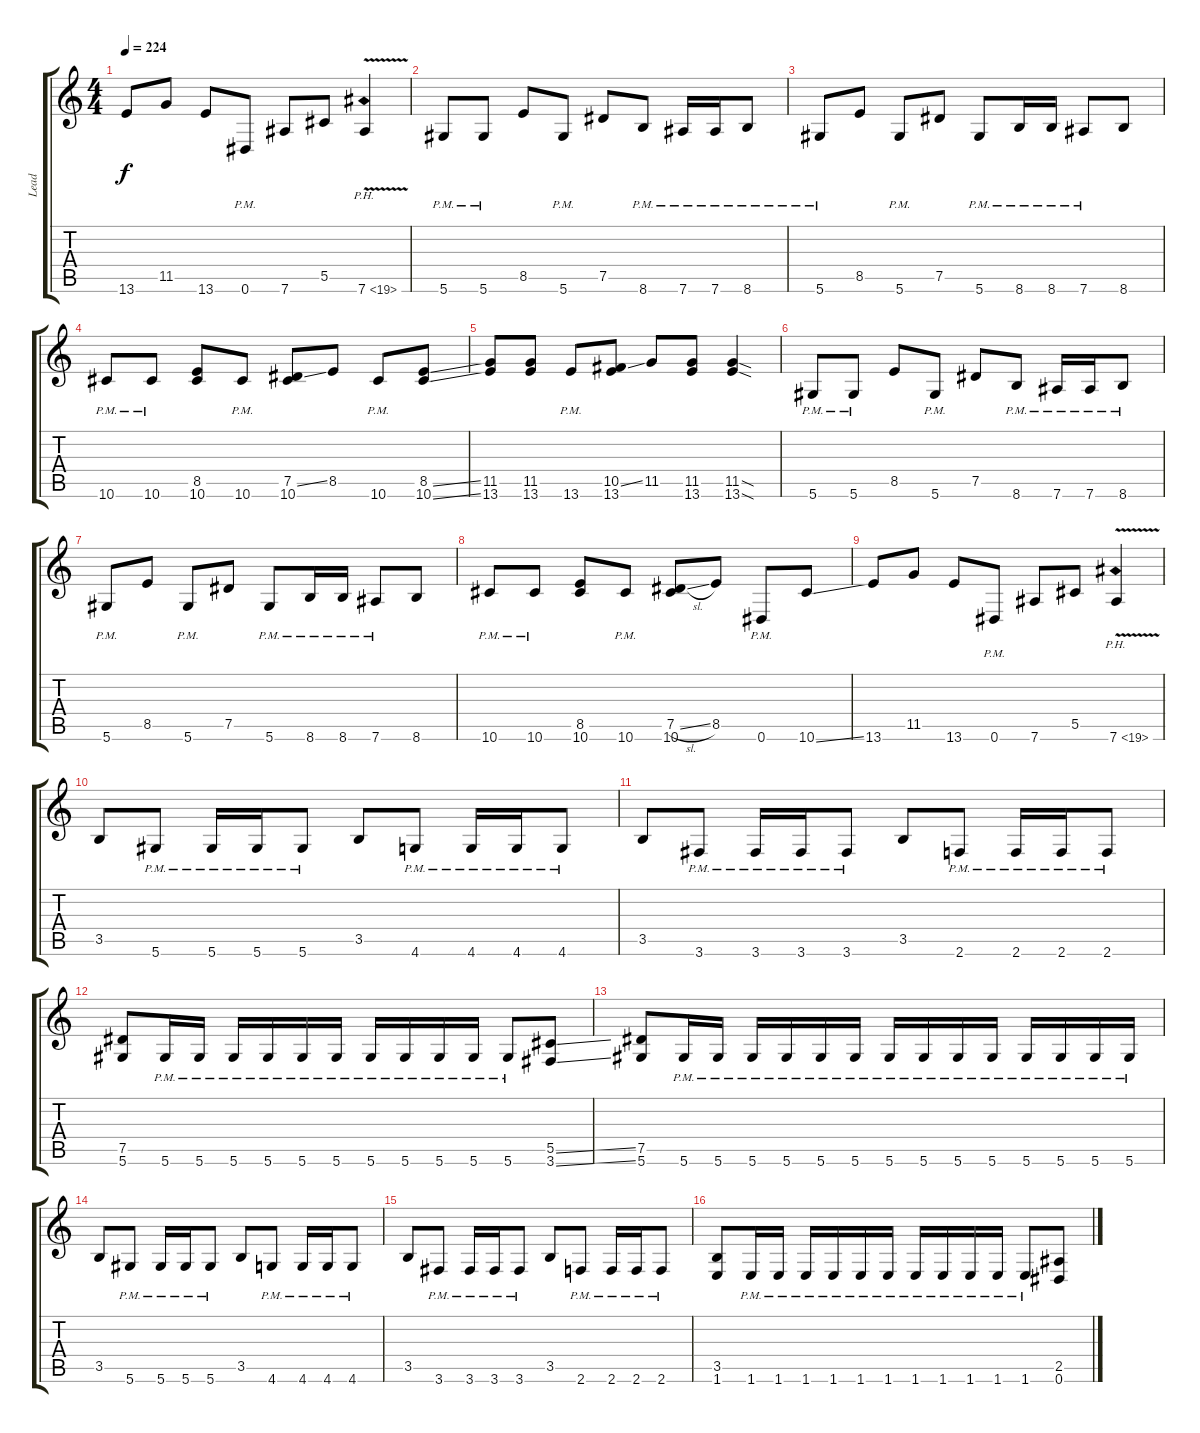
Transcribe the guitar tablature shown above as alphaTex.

\track ("Lead" "Lead") {instrument distortionguitar}
\staff {score tabs}
\tuning (Eb4 Bb3 Gb3 Db3 Ab2 Eb2) {hide}
\ts (4 4)
\tempo 224
\clef g2
\ks c
13.6.8{dy f} 11.5.8 13.6.8 0.6{pm}.8 7.6.8 5.5.8 7.6{ph 12 v}.4 |
5.6{pm}.8 5.6{pm}.8 8.5.8 5.6{pm}.8 7.5.8 8.6{pm}.8 7.6{pm}.16 7.6{pm}.16 8.6{pm}.8 |
5.6{pm}.8 8.5.8 5.6{pm}.8 7.5.8 5.6{pm}.8 8.6{pm}.16 8.6{pm}.16 7.6{pm}.8 8.6.8 |
10.6{pm}.8 10.6{pm}.8 (8.5 10.6).8 10.6{pm}.8 (7.5{ss} 10.6).8 8.5.8 10.6{pm}.8 (8.5{ss} 10.6{ss}).8 |
(11.5 13.6).8 (11.5 13.6).8 13.6{pm}.8 (10.5{ss} 13.6).8 11.5.8 (11.5 13.6).8 (11.5{sod} 13.6{sod}).4 |
5.6{pm}.8 5.6{pm}.8 8.5.8 5.6{pm}.8 7.5.8 8.6{pm}.8 7.6{pm}.16 7.6{pm}.16 8.6{pm}.8 |
5.6{pm}.8 8.5.8 5.6{pm}.8 7.5.8 5.6{pm}.8 8.6{pm}.16 8.6{pm}.16 7.6{pm}.8 8.6.8 |
10.6{pm}.8 10.6{pm}.8 (8.5 10.6).8 10.6{pm}.8 (7.5{sl} 10.6).8 8.5.8 0.6{pm}.8 10.6{ss}.8 |
13.6.8 11.5.8 13.6.8 0.6{pm}.8 7.6.8 5.5.8 7.6{ph 12 v}.4 |
3.5.8 5.6{pm}.8 5.6{pm}.16 5.6{pm}.16 5.6{pm}.8 3.5.8 4.6{pm}.8 4.6{pm}.16 4.6{pm}.16 4.6{pm}.8 |
3.5.8 3.6{pm}.8 3.6{pm}.16 3.6{pm}.16 3.6{pm}.8 3.5.8 2.6{pm}.8 2.6{pm}.16 2.6{pm}.16 2.6{pm}.8 |
(7.5 5.6).8 5.6{pm}.16 5.6{pm}.16 5.6{pm}.16 5.6{pm}.16 5.6{pm}.16 5.6{pm}.16 5.6{pm}.16 5.6{pm}.16 5.6{pm}.16 5.6{pm}.16 5.6{pm}.8 (5.5{ss} 3.6{ss}).8 |
(7.5 5.6).8 5.6{pm}.16 5.6{pm}.16 5.6{pm}.16 5.6{pm}.16 5.6{pm}.16 5.6{pm}.16 5.6{pm}.16 5.6{pm}.16 5.6{pm}.16 5.6{pm}.16 5.6{pm}.16 5.6{pm}.16 5.6{pm}.16 5.6{pm}.16 |
3.5.8 5.6{pm}.8 5.6{pm}.16 5.6{pm}.16 5.6{pm}.8 3.5.8 4.6{pm}.8 4.6{pm}.16 4.6{pm}.16 4.6{pm}.8 |
3.5.8 3.6{pm}.8 3.6{pm}.16 3.6{pm}.16 3.6{pm}.8 3.5.8 2.6{pm}.8 2.6{pm}.16 2.6{pm}.16 2.6{pm}.8 |
(3.5 1.6).8 1.6{pm}.16 1.6{pm}.16 1.6{pm}.16 1.6{pm}.16 1.6{pm}.16 1.6{pm}.16 1.6{pm}.16 1.6{pm}.16 1.6{pm}.16 1.6{pm}.16 1.6{pm}.8 (2.5 0.6{h}).8
